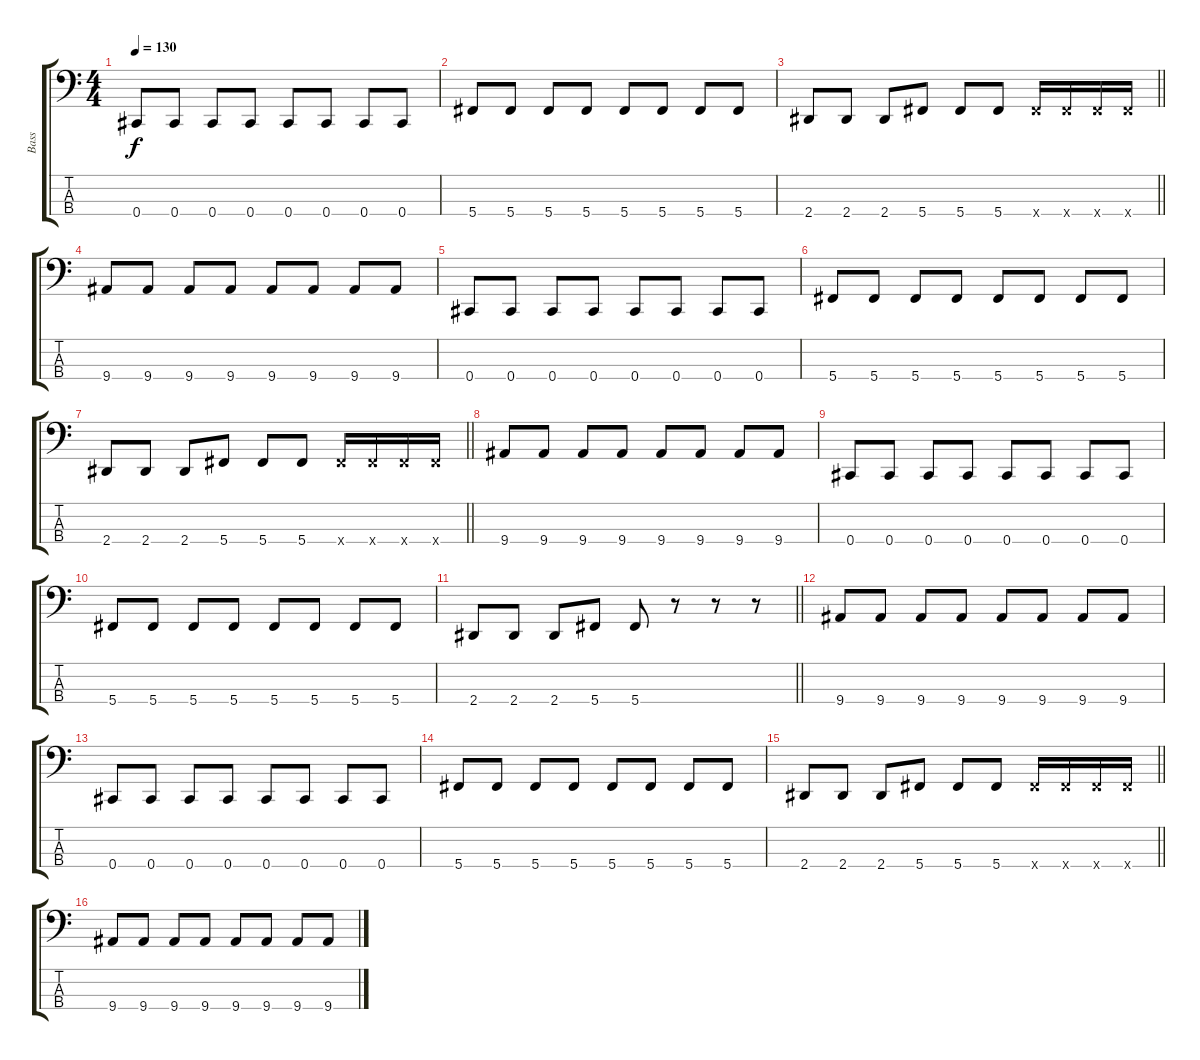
\track ("Bass" "Bass") {instrument electricbasspick}
\staff {score tabs}
\tuning (Gb2 Db2 Ab1 Db1) {hide}
\ts (4 4)
\tempo 130
\clef f4
\ks c
0.4.8{dy f} 0.4.8 0.4.8 0.4.8 0.4.8 0.4.8 0.4.8 0.4.8 |
5.4.8 5.4.8 5.4.8 5.4.8 5.4.8 5.4.8 5.4.8 5.4.8 |
\barLineRight lightlight
2.4.8 2.4.8 2.4.8 5.4.8 5.4.8 5.4.8 5.4{x}.16 5.4{x}.16 5.4{x}.16 5.4{x}.16 |
9.4.8 9.4.8 9.4.8 9.4.8 9.4.8 9.4.8 9.4.8 9.4.8 |
0.4.8 0.4.8 0.4.8 0.4.8 0.4.8 0.4.8 0.4.8 0.4.8 |
5.4.8 5.4.8 5.4.8 5.4.8 5.4.8 5.4.8 5.4.8 5.4.8 |
\barLineRight lightlight
2.4.8 2.4.8 2.4.8 5.4.8 5.4.8 5.4.8 5.4{x}.16 5.4{x}.16 5.4{x}.16 5.4{x}.16 |
9.4.8 9.4.8 9.4.8 9.4.8 9.4.8 9.4.8 9.4.8 9.4.8 |
0.4.8 0.4.8 0.4.8 0.4.8 0.4.8 0.4.8 0.4.8 0.4.8 |
5.4.8 5.4.8 5.4.8 5.4.8 5.4.8 5.4.8 5.4.8 5.4.8 |
\barLineRight lightlight
2.4.8 2.4.8 2.4.8 5.4.8 5.4.8 r.8 r.8 r.8 |
9.4.8 9.4.8 9.4.8 9.4.8 9.4.8 9.4.8 9.4.8 9.4.8 |
0.4.8 0.4.8 0.4.8 0.4.8 0.4.8 0.4.8 0.4.8 0.4.8 |
5.4.8 5.4.8 5.4.8 5.4.8 5.4.8 5.4.8 5.4.8 5.4.8 |
\barLineRight lightlight
2.4.8 2.4.8 2.4.8 5.4.8 5.4.8 5.4.8 5.4{x}.16 5.4{x}.16 5.4{x}.16 5.4{x}.16 |
9.4.8 9.4.8 9.4.8 9.4.8 9.4.8 9.4.8 9.4.8 9.4.8
